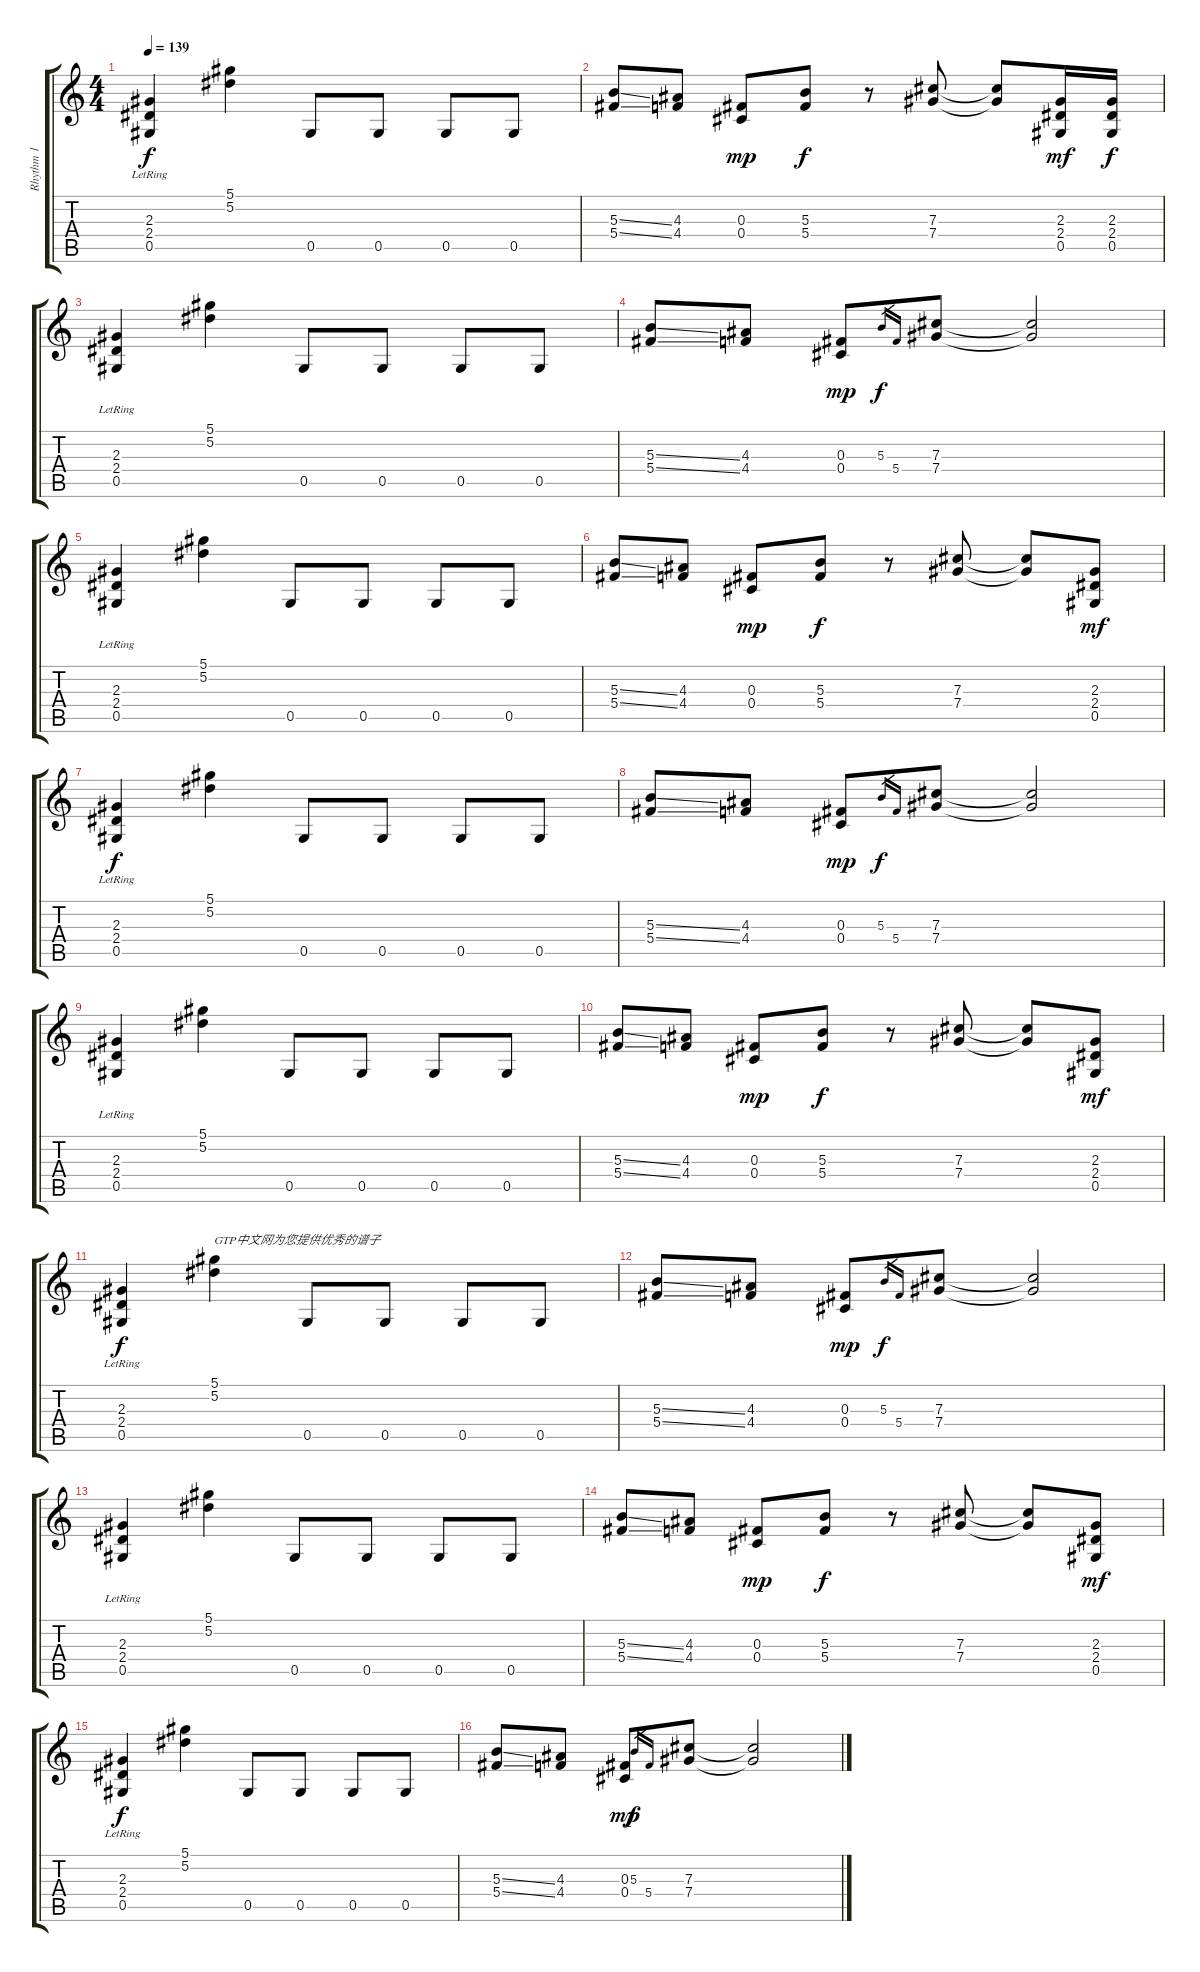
\track ("Rhythm 1" "Rhythm 1") {instrument overdrivenguitar}
\staff {score tabs}
\tuning (Eb4 Bb3 Gb3 Db3 Ab2 Eb2) {hide}
\ts (4 4)
\tempo 139
\clef g2
\ks c
(2.3{lr} 2.4{lr} 0.5{lr}).4{dy f instrument overdrivenguitar} (5.1 5.2).4 0.5.8 0.5.8 0.5.8 0.5.8 |
(5.3{ss} 5.4{ss}).8 (4.3 4.4).8 (0.3 0.4).8{dy mp} (5.3 5.4).8{dy f} r.8 (7.3 7.4).8 (7.3{t} 7.4{t}).8 (2.3 2.4 0.5).16{dy mf} (2.3 2.4 0.5).16{dy f} |
(2.3{lr} 2.4{lr} 0.5{lr}).4 (5.1 5.2).4 0.5.8 0.5.8 0.5.8 0.5.8 |
(5.3{ss} 5.4{ss}).8 (4.3 4.4).8 (0.3 0.4).8{dy mp} 5.3.16{gr dy f} 5.4.16{gr} (7.3 7.4).8 (7.3{t} 7.4{t}).2 |
(2.3{lr} 2.4{lr} 0.5{lr}).4 (5.1 5.2).4 0.5.8 0.5.8 0.5.8 0.5.8 |
(5.3{ss} 5.4{ss}).8 (4.3 4.4).8 (0.3 0.4).8{dy mp} (5.3 5.4).8{dy f} r.8 (7.3 7.4).8 (7.3{t} 7.4{t}).8 (2.3 2.4 0.5).8{dy mf} |
(2.3{lr} 2.4{lr} 0.5{lr}).4{dy f} (5.1 5.2).4 0.5.8 0.5.8 0.5.8 0.5.8 |
(5.3{ss} 5.4{ss}).8 (4.3 4.4).8 (0.3 0.4).8{dy mp} 5.3.16{gr dy f} 5.4.16{gr} (7.3 7.4).8 (7.3{t} 7.4{t}).2 |
(2.3{lr} 2.4{lr} 0.5{lr}).4 (5.1 5.2).4 0.5.8 0.5.8 0.5.8 0.5.8 |
(5.3{ss} 5.4{ss}).8 (4.3 4.4).8 (0.3 0.4).8{dy mp} (5.3 5.4).8{dy f} r.8 (7.3 7.4).8 (7.3{t} 7.4{t}).8 (2.3 2.4 0.5).8{dy mf} |
(2.3{lr} 2.4{lr} 0.5{lr}).4{dy f} (5.1 5.2).4{txt "GTP中文网为您提供优秀的谱子"} 0.5.8 0.5.8 0.5.8 0.5.8 |
(5.3{ss} 5.4{ss}).8 (4.3 4.4).8 (0.3 0.4).8{dy mp} 5.3.16{gr dy f} 5.4.16{gr} (7.3 7.4).8 (7.3{t} 7.4{t}).2 |
(2.3{lr} 2.4{lr} 0.5{lr}).4 (5.1 5.2).4 0.5.8 0.5.8 0.5.8 0.5.8 |
(5.3{ss} 5.4{ss}).8 (4.3 4.4).8 (0.3 0.4).8{dy mp} (5.3 5.4).8{dy f} r.8 (7.3 7.4).8 (7.3{t} 7.4{t}).8 (2.3 2.4 0.5).8{dy mf} |
(2.3{lr} 2.4{lr} 0.5{lr}).4{dy f} (5.1 5.2).4 0.5.8 0.5.8 0.5.8 0.5.8 |
(5.3{ss} 5.4{ss}).8 (4.3 4.4).8 (0.3 0.4).8{dy mp} 5.3.16{gr dy f} 5.4.16{gr} (7.3 7.4).8 (7.3{t} 7.4{t}).2
